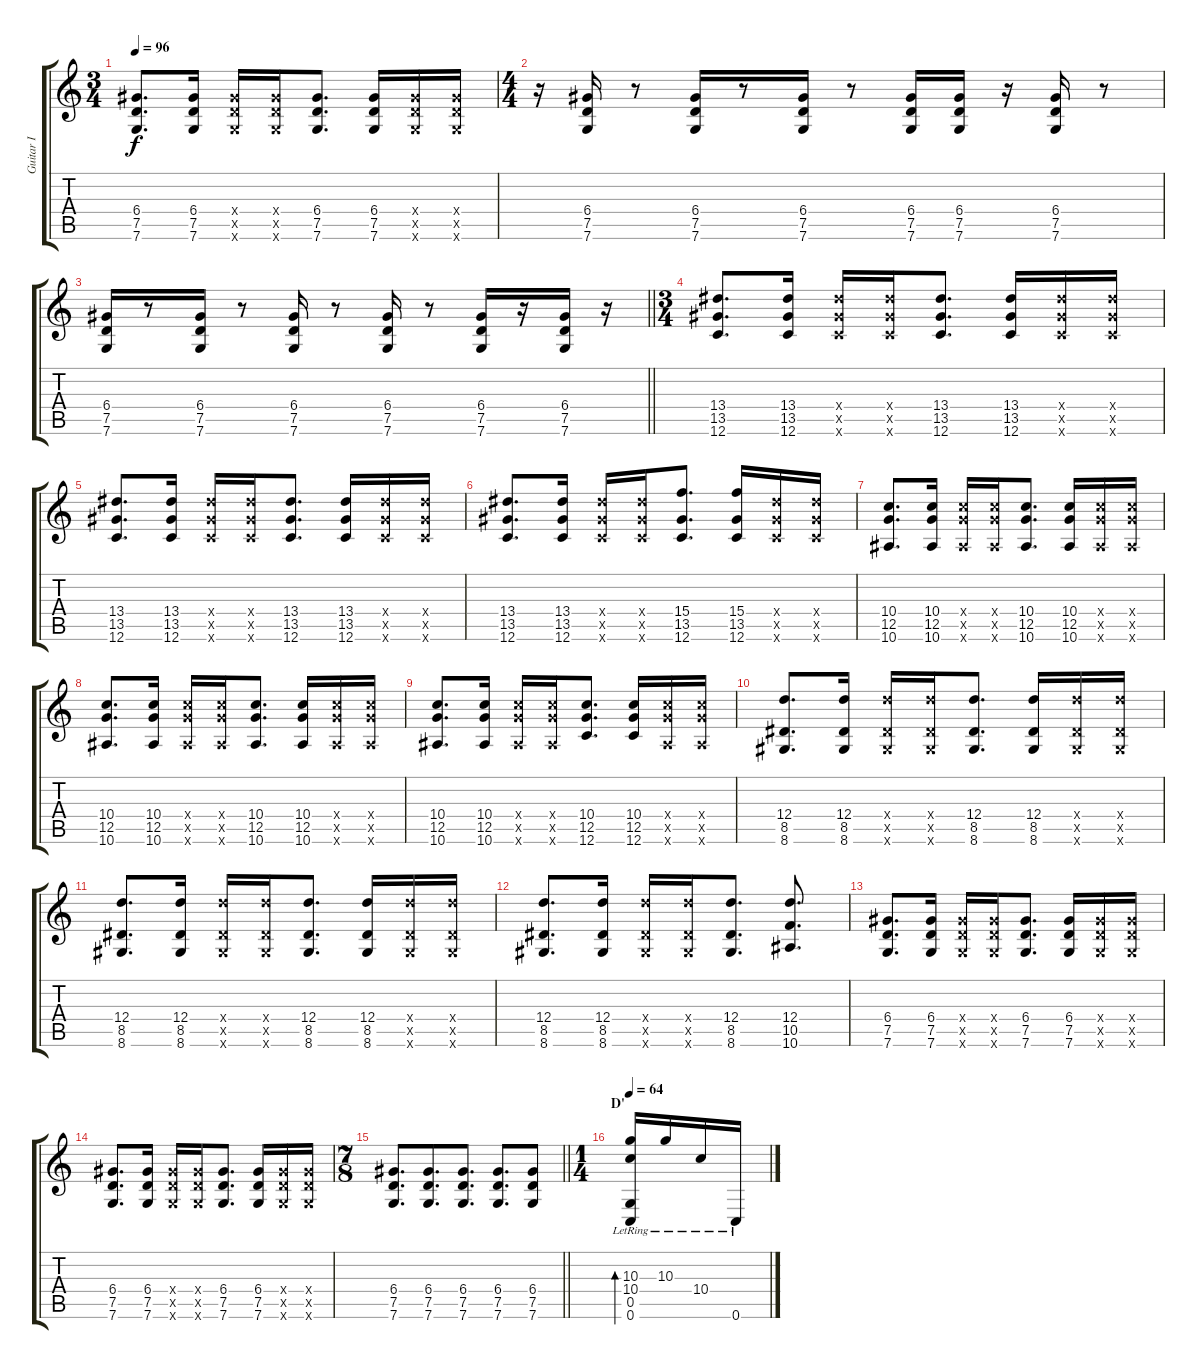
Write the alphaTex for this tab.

\track ("Guitar I" "Guitar I") {instrument overdrivenguitar}
\staff {score tabs}
\tuning (G4 E4 A3 D3 G2 C2) {hide}
\ts (3 4)
\tempo 96
\clef g2
\ks c
(6.4 7.5 7.6).8{d dy f} (6.4 7.5 7.6).16 (6.4{x} 7.5{x} 7.6{x}).16 (6.4{x} 7.5{x} 7.6{x}).16 (6.4 7.5 7.6).8{d} (6.4 7.5 7.6).16 (6.4{x} 7.5{x} 7.6{x}).16 (6.4{x} 7.5{x} 7.6{x}).16 |
\ts (4 4)
r.16 (6.4 7.5 7.6).16 r.8 (6.4 7.5 7.6).16 r.8 (6.4 7.5 7.6).16 r.8 (6.4 7.5 7.6).16 (6.4 7.5 7.6).16 r.16 (6.4 7.5 7.6).16 r.8 |
\barLineRight lightlight
(6.4 7.5 7.6).16 r.8 (6.4 7.5 7.6).16 r.8 (6.4 7.5 7.6).16 r.8 (6.4 7.5 7.6).16 r.8 (6.4 7.5 7.6).16 r.16 (6.4 7.5 7.6).16 r.16 |
\ts (3 4)
(13.4 13.5 12.6).8{d} (13.4 13.5 12.6).16 (13.4{x} 13.5{x} 12.6{x}).16 (13.4{x} 13.5{x} 12.6{x}).16 (13.4 13.5 12.6).8{d} (13.4 13.5 12.6).16 (13.4{x} 13.5{x} 12.6{x}).16 (13.4{x} 13.5{x} 12.6{x}).16 |
(13.4 13.5 12.6).8{d} (13.4 13.5 12.6).16 (13.4{x} 13.5{x} 12.6{x}).16 (13.4{x} 13.5{x} 12.6{x}).16 (13.4 13.5 12.6).8{d} (13.4 13.5 12.6).16 (13.4{x} 13.5{x} 12.6{x}).16 (13.4{x} 13.5{x} 12.6{x}).16 |
(13.4 13.5 12.6).8{d} (13.4 13.5 12.6).16 (13.4{x} 13.5{x} 12.6{x}).16 (13.4{x} 13.5{x} 12.6{x}).16 (15.4 13.5 12.6).8{d} (15.4 13.5 12.6).16 (13.4{x} 13.5{x} 12.6{x}).16 (13.4{x} 13.5{x} 12.6{x}).16 |
(10.4 12.5 10.6).8{d} (10.4 12.5 10.6).16 (10.4{x} 12.5{x} 10.6{x}).16 (10.4{x} 12.5{x} 10.6{x}).16 (10.4 12.5 10.6).8{d} (10.4 12.5 10.6).16 (10.4{x} 12.5{x} 10.6{x}).16 (10.4{x} 12.5{x} 10.6{x}).16 |
(10.4 12.5 10.6).8{d} (10.4 12.5 10.6).16 (10.4{x} 12.5{x} 10.6{x}).16 (10.4{x} 12.5{x} 10.6{x}).16 (10.4 12.5 10.6).8{d} (10.4 12.5 10.6).16 (10.4{x} 12.5{x} 10.6{x}).16 (10.4{x} 12.5{x} 10.6{x}).16 |
(10.4 12.5 10.6).8{d} (10.4 12.5 10.6).16 (10.4{x} 12.5{x} 10.6{x}).16 (10.4{x} 12.5{x} 10.6{x}).16 (10.4 12.5 12.6).8{d} (10.4 12.5 12.6).16 (10.4{x} 12.5{x} 10.6{x}).16 (10.4{x} 12.5{x} 10.6{x}).16 |
(12.4 8.5 8.6).8{d} (12.4 8.5 8.6).16 (12.4{x} 8.5{x} 8.6{x}).16 (12.4{x} 8.5{x} 8.6{x}).16 (12.4 8.5 8.6).8{d} (12.4 8.5 8.6).16 (12.4{x} 8.5{x} 8.6{x}).16 (12.4{x} 8.5{x} 8.6{x}).16 |
(12.4 8.5 8.6).8{d} (12.4 8.5 8.6).16 (12.4{x} 8.5{x} 8.6{x}).16 (12.4{x} 8.5{x} 8.6{x}).16 (12.4 8.5 8.6).8{d} (12.4 8.5 8.6).16 (12.4{x} 8.5{x} 8.6{x}).16 (12.4{x} 8.5{x} 8.6{x}).16 |
(12.4 8.5 8.6).8{d} (12.4 8.5 8.6).16 (12.4{x} 8.5{x} 8.6{x}).16 (12.4{x} 8.5{x} 8.6{x}).16 (12.4 8.5 8.6).8{d} (12.4 10.5 10.6).8{d} |
(6.4 7.5 7.6).8{d} (6.4 7.5 7.6).16 (6.4{x} 7.5{x} 7.6{x}).16 (6.4{x} 7.5{x} 7.6{x}).16 (6.4 7.5 7.6).8{d} (6.4 7.5 7.6).16 (6.4{x} 7.5{x} 7.6{x}).16 (6.4{x} 7.5{x} 7.6{x}).16 |
(6.4 7.5 7.6).8{d} (6.4 7.5 7.6).16 (6.4{x} 7.5{x} 7.6{x}).16 (6.4{x} 7.5{x} 7.6{x}).16 (6.4 7.5 7.6).8{d} (6.4 7.5 7.6).16 (6.4{x} 7.5{x} 7.6{x}).16 (6.4{x} 7.5{x} 7.6{x}).16 |
\ts (7 8)
\barLineRight lightlight
(6.4 7.5 7.6).8{d} (6.4 7.5 7.6).8{d} (6.4 7.5 7.6).8{d} (6.4 7.5 7.6).8{d} (6.4 7.5 7.6).8 |
\ts (1 4)
\section ("" "D'")
\tempo 64
(10.3{lr} 10.4{lr} 0.5{lr} 0.6{lr}).16{bd 60} 10.3{lr}.16 10.4{lr}.16 0.6{lr}.16
